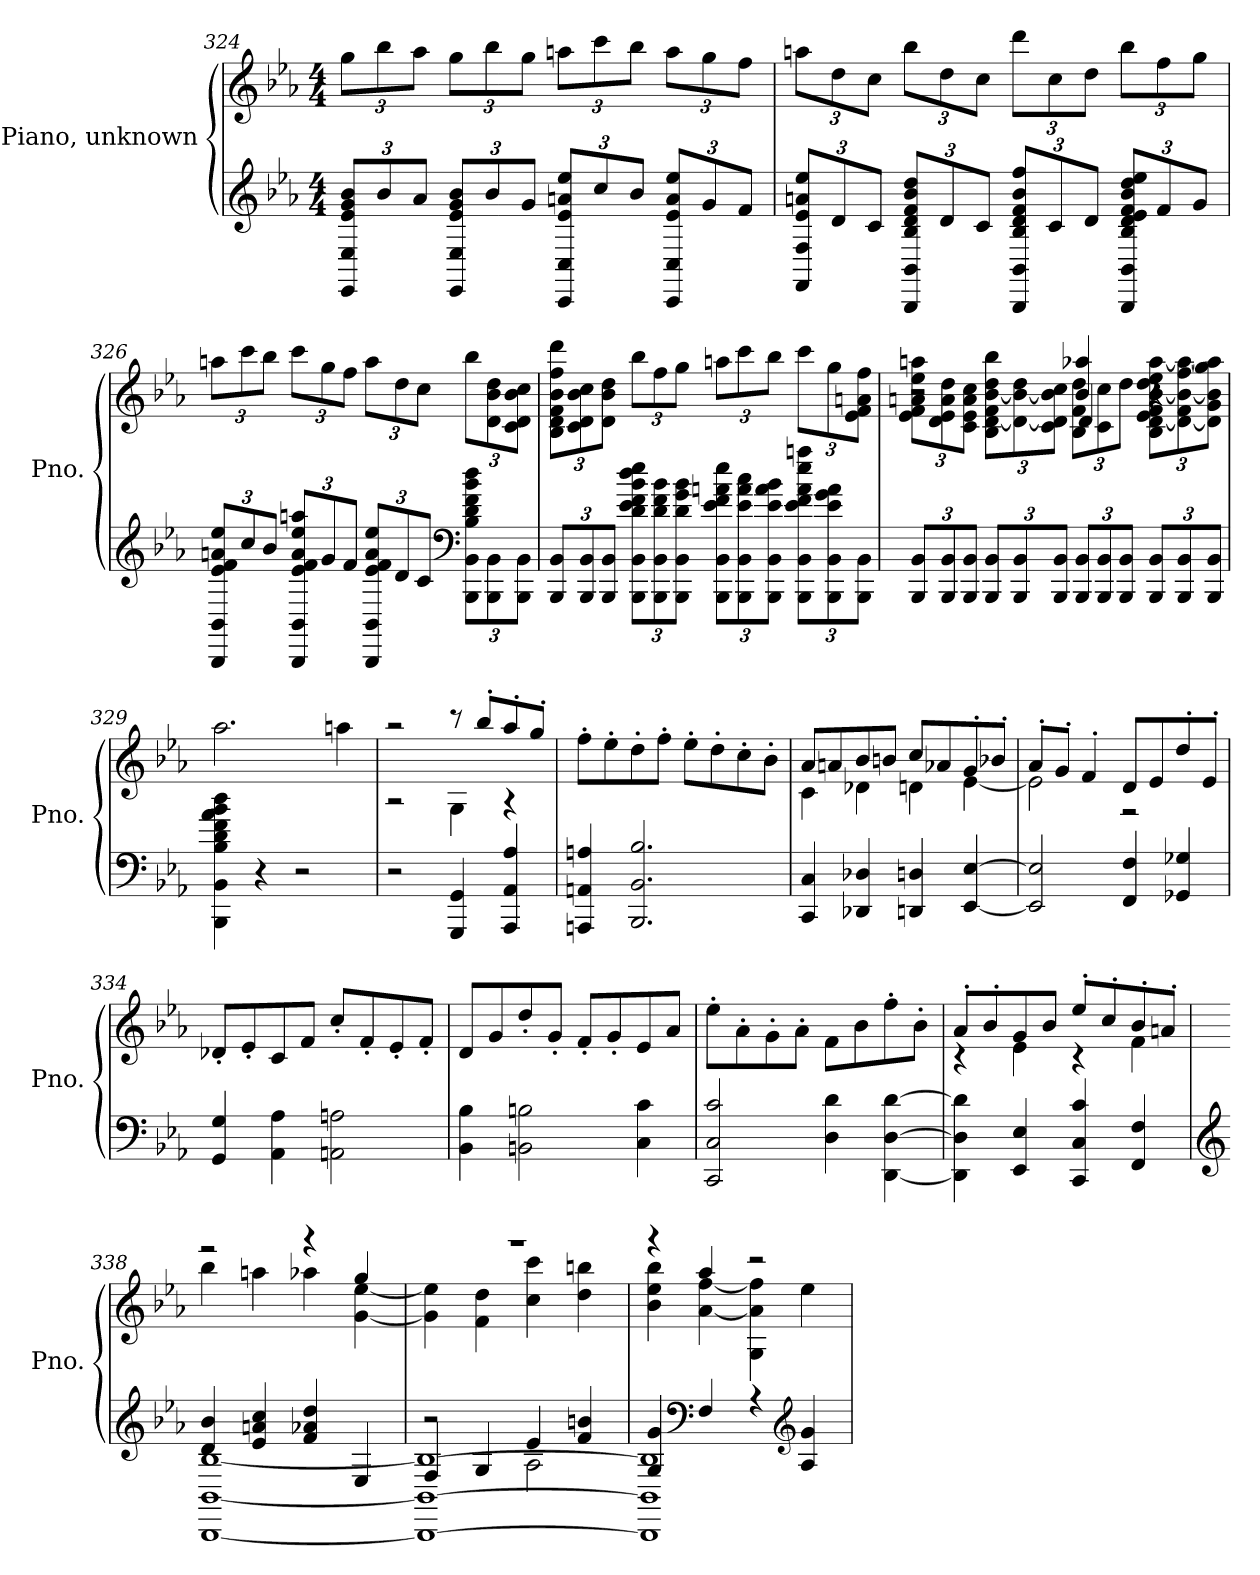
**kern	**kern
*part1	*part1
*staff2	*staff1
*I"Piano, unknown	*
*I'Pno.	*
*clefG2	*clefG2
*k[b-e-a-]	*k[b-e-a-]
*M4/4	*M4/4
*Xbrackettup	*Xbrackettup
=324	=324
12EE-/ 12E-/ 12e-/ 12g/ 12b-/L	12gg\L
12b-/	12bb-\
12a-/J	12aa-\J
12EE-/ 12E-/ 12e-/ 12g/ 12b-/L	12gg\L
12b-/	12bb-\
12g/J	12gg\J
12CC/ 12C/ 12e-/ 12an/ 12ee-/L	12aan\L
12cc/	12ccc\
12b-/J	12bb-\J
12CC/ 12C/ 12e-/ 12a/ 12ee-/L	12aa\L
12g/	12gg\
12f/J	12ff\J
!!LO:PB:g=z
=325	=325
12FF/ 12F/ 12e-/ 12an/ 12ee-/L	12aan\L
12d/	12dd\
12c/J	12cc\J
12BBB-/ 12BB-/ 12B-/ 12d/ 12f/ 12b-/ 12dd/L	12bb-\L
12d/	12dd\
12c/J	12cc\J
12BBB-/ 12BB-/ 12B-/ 12d/ 12f/ 12b-/ 12ff/L	12ddd\L
12c/	12cc\
12d/J	12dd\J
12BBB-/ 12BB-/ 12B-/ 12d/ 12e-/ 12f/ 12b-/ 12dd/ 12ee-/L	12bb-\L
12f/	12ff\
12g/J	12gg\J
=326	=326
12BBB-/ 12BB-/ 12e-/ 12f/ 12an/ 12ee-/L	12aan\L
12cc/	12ccc\
12b-/J	12bb-\J
12BBB-/ 12BB-/ 12e-/ 12f/ 12a/ 12ee-/ 12aan/L	12ccc\L
12g/	12gg\
12f/J	12ff\J
12BBB-/ 12BB-/ 12e-/ 12f/ 12a/ 12ee-/L	12aa\L
12d/	12dd\
12c/J	12cc\J
*clefF4	*
12BBB-\ 12BB-\ 12B-\ 12d\ 12f\ 12b-\ 12dd\L	12bb-\L
12BBB-\ 12BB-\	12d\ 12b-\ 12dd\
12BBB-\ 12BB-\J	12c\ 12d\ 12b-\ 12cc\J
!!LO:LB:g=z
=327	=327
12BBB-/ 12BB-/L	12B-\ 12d\ 12f\ 12b-\ 12ff\ 12ddd\L
12BBB-/ 12BB-/	12c\ 12d\ 12b-\ 12cc\
12BBB-/ 12BB-/J	12d\ 12b-\ 12dd\J
12BBB-\ 12BB-\ 12d\ 12e-\ 12f\ 12b-\ 12dd\ 12ee-\L	12bb-\L
12BBB-\ 12BB-\ 12d\ 12f\ 12b-\	12ff\
12BBB-\ 12BB-\ 12d\ 12g\ 12b-\J	12gg\J
12BBB-\ 12BB-\ 12e-\ 12f\ 12an\ 12ee-\L	12aan\L
12BBB-\ 12BB-\ 12e-\ 12a\ 12cc\	12ccc\
12BBB-\ 12BB-\ 12e-\ 12a\ 12b-\J	12bb-\J
12BBB-\ 12BB-\ 12e-\ 12f\ 12a\ 12ee-\ 12aan\L	12ccc\L
12BBB-\ 12BB-\ 12e-\ 12g\ 12a\	12gg\
12BBB-\ 12BB-\J	12e-\ 12f\ 12an\ 12ff\J
=328	=328
*	*^
*	*	*^
12BBB-/ 12BB-/L	2r	12e-\ 12f\ 12an\ 12ee-\ 12aan\L	2r
12BBB-/ 12BB-/	.	12d\ 12e-\ 12a\ 12dd\	.
12BBB-/ 12BB-/J	.	12c\ 12e-\ 12a\ 12cc\J	.
12BBB-/ 12BB-/L	.	12B-\ [12d\ 12f\ [12b-\ 12dd\ 12bb-\L	.
12BBB-/ 12BB-/	.	12d\_ 12b-\_ 12dd\	.
12BBB-/ 12BB-/J	.	12c\ 12d\] 12b-\] 12cc\J	.
12BBB-/ 12BB-/L	4b-/ 4aa-X/	12B-\ 12f\ 12dd\L	4d/
12BBB-/ 12BB-/	.	12c\ 12cc\	.
12BBB-/ 12BB-/J	.	12dd\J	.
12BBB-/ 12BB-/L	4r	12B-\ [12d\ 12e-\ 12f\ [12b-\ 12dd\ 12ee-\ [12aa-\L	4r
12BBB-/ 12BB-/	.	12d\_ 12f\ 12b-\_ 12ff\ 12aa-\_	.
12BBB-/ 12BB-/J	.	12d\] 12g\ 12b-\] 12gg\ 12aa-\]J	.
*	*v	*v	*v
!!LO:LB:g=z
=329	=329
4BBB-\ 4BB-\ 4B-\ 4d\ 4f\ 4a-\ 4b-\ 4dd\	2.aa-\
4r	.
2r	.
.	4aan\
=330	=330
*	*^
2r	2r	2r
4GGG/ 4GG/	8r	4G\
.	8bb-'/L	.
4AAA-/ 4AA-/ 4A-/	8aa-'/	4r
.	8gg'/J	.
*	*v	*v
=331	=331
4AAAn/ 4AAn/ 4An/	8ff'\L
.	8ee-'\
2.BBB-/ 2.BB-/ 2.B-/	8dd'\
.	8ff'\J
.	8ee-'\L
.	8dd'\
.	8cc'\
.	8b-'\J
=332	=332
*	*^
4CC/ 4C/	8a-/L	4c\
.	8an/	.
4DD-X/ 4D-X/	8b-/	4d-X\
.	8bn/J	.
4DDn/ 4Dn/	8cc/L	4dn\
.	8a-X/	.
[4EE-/ [4E-/	8g'/	[4e-\
.	8b-X'/J	.
=333	=333	=333
2EE-/] 2E-/]	8a-'/L	2e-\]
.	8g'/J	.
.	4f'/	.
4FF/ 4F/	8d/L	2r
.	8e-/	.
4GG-X/ 4G-X/	8dd'/	.
.	8e-'/J	.
*	*v	*v
!!LO:LB:g=z
=334	=334
4GG/ 4G/	8d-X'/L
.	8e-'/
4AA-\ 4A-\	8c/
.	8f/J
2AAn\ 2An\	8cc'/L
.	8f'/
.	8e-'/
.	8f'/J
=335	=335
4BB-\ 4B-\	8d/L
.	8g/
2BBn\ 2Bn\	8dd'/
.	8g'/J
.	8f'/L
.	8g'/
4C\ 4c\	8e-/
.	8a-/J
=336	=336
2CC/ 2C/ 2c/	8ee-'\L
.	8a-'\
.	8g'\
.	8a-'\J
4D\ 4d\	8f\L
.	8b-\
[4DD\ [4D\ [4d\	8ff'\
.	8b-'\J
=337	=337
*	*^
4DD\] 4D\] 4d\]	8a-'/L	4r
.	8b-'/	.
4EE-/ 4E-/	8g/	4e-\
.	8b-/J	.
4CC/ 4C/ 4c/	8ee-'/L	4r
.	8cc'/	.
4FF/ 4F/	8b-'/	4f\
.	8an'/J	.
=338	=338	=338
*clefG2	*	*
*^	*	*
4d/ 4b-/	[1BBB- [1BB- [1B-	2r	4bb-\
4e-/ 4an/ 4cc/	.	.	4aan\
4f/ 4a-X/ 4dd/	.	4r	4aa-X\
4E-/	.	4gg/	[4g\ [4ee-\
!!LO:LB:g=z	!!
=339	=339	=339	=339
*	*^	*	*
4F/	2r	1BBB-_ 1BB-_ 1B-_	1r	4g\] 4ee-\]
4G/	.	.	.	4f\ 4dd\
4e-/	2A-\	.	.	4cc\ 4ccc\
4f/ 4bn/	.	.	.	4dd\ 4bbn\
*	*v	*v	*	*
=340	=340	=340	=340
4G/ 4g/	1BBB-] 1BB-] 1B-]	4r	4b-\ 4ee-\ 4bb-\
*clefF4	*	*	*
4F/	.	4aa-/	[4a-\ [4ff\
4r	.	2r	4G\ 4a-\] 4ff\]
*clefG2	*	*	*
4A-/ 4g/	.	.	4ee-\
*v	*v	*	*
*	*v	*v
=	=
*-	*-
